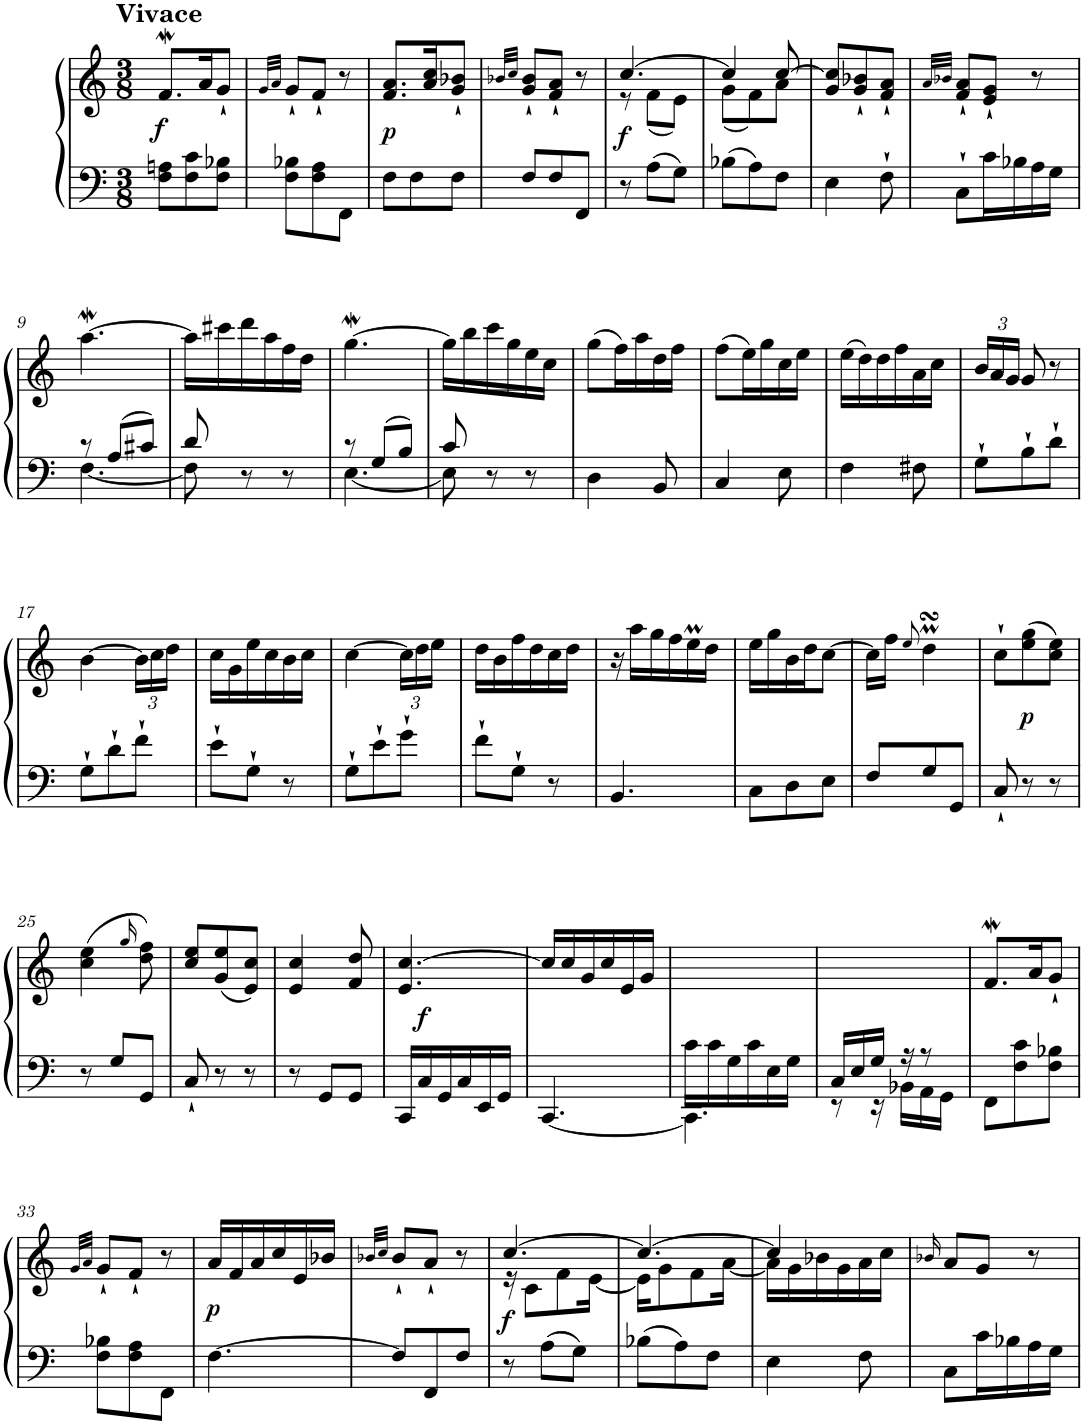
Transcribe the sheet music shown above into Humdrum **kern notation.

**kern	**kern	**dynam
*part1	*part1	*part1
*staff2	*staff1	*staff1/2
*I"Фортепиано	*	*
*clefF4	*clefG2	*
*k[]	*k[]	*
*M3/8	*M3/8	*
=1	=1	=1
!	!LO:TX:a:B:t=Vivace	!
!	!	!LO:DY:b
8F\ 8An\L	8.fw/L	f
8F\ 8c\	.	.
.	16a/K	.
8F\ 8B-X\J	8g`/J	.
=2	=2	=2
.	32qg/LLL	.
.	32qa/JJJ	.
8F\ 8B-X\L	8g`/L	.
8F\ 8A\	8f`/J	.
8FF\J	8r	.
=3	=3	=3
!	!	!LO:DY:b
8F\L	8.f/ 8.a/L	p
8F\	.	.
.	16a/ 16cc/K	.
8F\J	8g/` 8b-X/`J	.
=4	=4	=4
.	32qb-X/LLL	.
.	32qcc/JJJ	.
8F/L	8g/` 8b-/`L	.
8F/	8f/` 8a/`J	.
8FF/J	8r	.
=5	=5	=5
*	*^	*
!	!	!	!LO:DY:b
8r	[4.cc/	8r	f
8A\L	.	(<8f\L	.
8G\J	.	8e\J)	.
=6	=6	=6	=6
8B-X\L	4cc/]	(<8g\L	.
8A\	.	8f\)	.
8F\J	[8cc/	8a\J	.
*	*v	*v	*
=7	=7	=7
4E\	8g/ 8cc/]L	.
.	8g/` 8b-X/`	.
8F`\	8f/` 8a/`J	.
=8	=8	=8
.	32qa/LLL	.
.	32qb-X/JJJ	.
8C`\L	8f/` 8a/`L	.
16c\L	8e/` 8g/`J	.
16B-X\	.	.
16A\	8r	.
16G\JJ	.	.
!!LO:LB:g=z
=9	=9	=9
*^	*	*
8r	[4.F\	[4.aaW\	.
8A/L	.	.	.
8c#X/J	.	.	.
=10	=10	=10	=10
8d/	8F\]	16aa\LL]	.
.	.	16ccc#X\	.
8r	4ryy	16ddd\	.
.	.	16aa\	.
8r	.	16ff\	.
.	.	16dd\JJ	.
=11	=11	=11	=11
8r	[4.E\	[4.ggW\	.
8G/L	.	.	.
8B/J	.	.	.
=12	=12	=12	=12
8c/	8E\]	16gg\LL]	.
.	.	16bb\	.
8r	4ryy	16ccc\	.
.	.	16gg\	.
8r	.	16ee\	.
.	.	16cc\JJ	.
*v	*v	*	*
=13	=13	=13
4D\	(>8gg\L	.
.	16ff\L)	.
.	16aa\	.
8BB/	16dd\	.
.	16ff\JJ	.
=14	=14	=14
4C/	(>8ff\L	.
.	16ee\L)	.
.	16gg\	.
8E\	16cc\	.
.	16ee\JJ	.
=15	=15	=15
4F\	(>16ee\LL	.
.	16dd\)	.
.	16dd\	.
.	16ff\	.
8F#X\	16a\	.
.	16cc\JJ	.
=16	=16	=16
*	*Xbrackettup	*
8G`\L	24b/LL	.
.	24a/	.
.	24g/JJ	.
8B`\	8g/	.
8d`\J	8r	.
!!LO:LB:g=z
=17	=17	=17
8G`\L	[4b\	.
8d`\	.	.
8f`\J	24b\LL]	.
.	24cc\	.
.	24dd\JJ	.
=18	=18	=18
8e`\L	16cc\LL	.
.	16g\	.
8G`\J	16ee\	.
.	16cc\	.
8r	16b\	.
.	16cc\JJ	.
=19	=19	=19
8G`\L	[4cc\	.
8e`\	.	.
8g`\J	24cc\LL]	.
.	24dd\	.
.	24ee\JJ	.
=20	=20	=20
8f`\L	16dd\LL	.
.	16b\	.
8G`\J	16ff\	.
.	16dd\	.
8r	16cc\	.
.	16dd\JJ	.
=21	=21	=21
4.BB/	16r	.
.	16aa\LL	.
.	16gg\	.
.	16ff\	.
.	16eem\	.
.	16dd\JJ	.
=22	=22	=22
8C\L	16ee\LL	.
.	16gg\	.
8D\	16b\	.
.	16dd\J	.
8E\J	[8cc\J	.
=23	=23	=23
8F/L	16cc\LL]	.
.	16ff\JJ	.
.	8qee/	.
8G/	4ddMsSSS\	.
8GG/J	.	.
=24	=24	=24
8C`/	8cc`\L	.
!	!	!LO:DY:b
8r	(>8ee\ 8gg\	p
8r	8cc\ 8ee\J)	.
!!LO:LB:g=z
=25	=25	=25
8r	(>4cc\ 4ee\	.
8G/L	.	.
.	16qgg/	.
8GG/J	8dd\ 8ff\)	.
=26	=26	=26
8C`/	8cc/ 8ee/L	.
8r	(<8g/ 8ee/	.
8r	8e/ 8cc/J)	.
=27	=27	=27
8r	4e/ 4cc/	.
8GG/L	.	.
8GG/J	8f/ 8dd/	.
=28	=28	=28
!	!	!LO:DY:b
16CC/LL	4.e/ [4.cc/	f
16C/	.	.
16GG/	.	.
16C/	.	.
16EE/	.	.
16GG/JJ	.	.
=29	=29	=29
[4.CC/	16cc/LL]	.
.	16cc/	.
.	16g/	.
.	16cc/	.
.	16e/	.
.	16g/JJ	.
=30	=30	=30
*^	*	*
4.CC\]	16c\LL	4.ryy	.
.	16c\	.	.
.	16G\	.	.
.	16c\	.	.
.	16E\	.	.
.	16G\JJ	.	.
=31	=31	=31	=31
16C/LL	8r	4.ryy	.
16E/	.	.	.
16G/JJ	16r	.	.
16r	16BB-X\LL	.	.
8r	16AA\	.	.
.	16GG\JJ	.	.
*v	*v	*	*
=32	=32	=32
8FF\L	8.fw/L	.
8F\ 8c\	.	.
.	16a/K	.
8F\ 8B-X\J	8g`/J	.
!!LO:LB:g=z
=33	=33	=33
.	32qg/LLL	.
.	32qa/JJJ	.
8F\ 8B-X\L	8g`/L	.
8F\ 8A\	8f`/J	.
8FF\J	8r	.
=34	=34	=34
!	!	!LO:DY:b
[4.F\	16a/LL	p
.	16f/	.
.	16a/	.
.	16cc/	.
.	16e/	.
.	16b-X/JJ	.
=35	=35	=35
.	32qb-X/LLL	.
.	32qcc/JJJ	.
8F/L]	8b-`/L	.
8FF/	8a`/J	.
8F/J	8r	.
=36	=36	=36
*	*^	*
!	!	!	!LO:DY:b
8r	[4.cc/	16r	f
.	.	8c\L	.
8A\L	.	.	.
.	.	8f\	.
8G\J	.	.	.
.	.	[16e\Jk	.
=37	=37	=37	=37
8B-X\L	4.cc/_	16e\KL]	.
.	.	8g\	.
8A\	.	.	.
.	.	8f\	.
8F\J	.	.	.
.	.	[16a\Jk	.
=38	=38	=38	=38
4E\	4cc/]	16a\LL]	.
.	.	16g\	.
.	.	16b-X\	.
.	.	16g\	.
8F\	8ryy	16a\	.
.	.	16cc\JJ	.
*	*v	*v	*
=39	=39	=39
.	16qb-X/	.
8C\L	8a/L	.
16c\L	8g/J	.
16B-X\	.	.
16A\	8r	.
16G\JJ	.	.
=	=	=
*-	*-	*-
